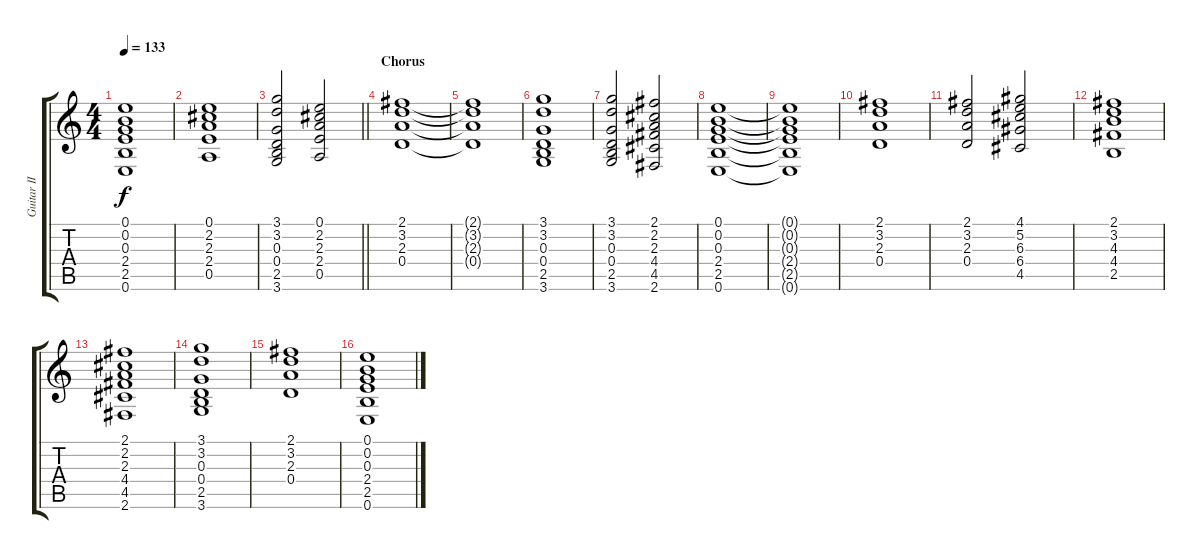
\track ("Guitar II" "Guitar II") {instrument distortionguitar}
\staff {score tabs}
\tuning (E4 B3 G3 D3 A2 E2) {hide}
\ts (4 4)
\tempo 133
\clef g2
\ks c
(0.1{t} 0.2{t} 0.3{t} 2.4{t} 2.5{t} 0.6{t}).1{dy f} |
(0.1 2.2 2.3 2.4 0.5).1 |
\barLineRight lightlight
(3.1 3.2 0.3 0.4 2.5 3.6).2 (0.1 2.2 2.3 2.4 0.5).2 |
\section ("" "Chorus")
(2.1 3.2 2.3 0.4).1 |
(2.1{t} 3.2{t} 2.3{t} 0.4{t}).1 |
(3.1 3.2 0.3 0.4 2.5 3.6).1 |
(3.1 3.2 0.3 0.4 2.5 3.6).2 (2.1 2.2 2.3 4.4 4.5 2.6).2 |
(0.1 0.2 0.3 2.4 2.5 0.6).1 |
(0.1{t} 0.2{t} 0.3{t} 2.4{t} 2.5{t} 0.6{t}).1 |
(2.1 3.2 2.3 0.4).1 |
(2.1 3.2 2.3 0.4).2 (4.1 5.2 6.3 6.4 4.5).2 |
(2.1 3.2 4.3 4.4 2.5).1 |
(2.1 2.2 2.3 4.4 4.5 2.6).1 |
(3.1 3.2 0.3 0.4 2.5 3.6).1 |
(2.1 3.2 2.3 0.4).1 |
(0.1 0.2 0.3 2.4 2.5 0.6).1
